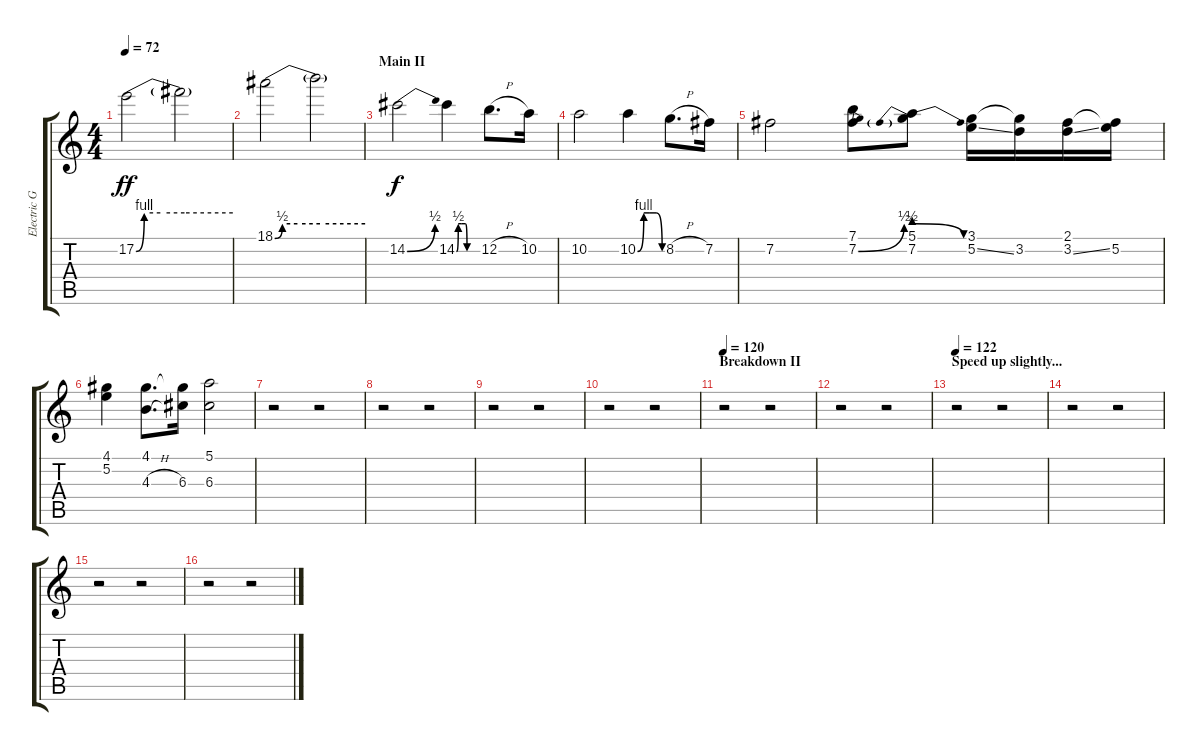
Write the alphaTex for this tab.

\track ("Electric Guitar" "Electric G") {instrument distortionguitar}
\staff {score tabs}
\tuning (E4 B3 G3 D3 A2 E2) {hide}
\ts (4 4)
\tempo 72
\clef g2
\ks c
17.2{be (custom 0 0 5 4 15 4 30 4 60 4)}.2{dy ff} 17.2{t}.2 |
18.1{be (custom 0 0 5 2 15 2 30 2 60 2)}.2 18.1{t}.2 |
\section ("" "Main II")
14.2{be (bend 0 0 60 2)}.2{dy f} 14.2{be (custom 0 0 5 2 15 2 25 2 30 0 35 0 60 0)}.4 12.2{h}.8{d} 10.2.16 |
10.2.2 10.2{be (custom 0 0 15 4 30 4 45 4 60 0)}.4 8.2{h}.8{d} 7.2.16 |
7.2.2 (7.1 7.2{be (bend 0 0 60 2)}).8 (5.1 7.2{be (prebendrelease 0 2 60 0)}).8 (3.1 5.2{ss}).16 (3.1{t} 3.2).16 (2.1 3.2{ss}).16 (2.1{t} 5.2).16 |
(4.1 5.2).4 (4.1 4.3{h}).8{d} (4.1{t} 6.3).16 (5.1 6.3).2 |
r.2 r.2 |
r.2 r.2 |
r.2 r.2 |
r.2 r.2 |
\section ("" "Breakdown II")
\tempo 120
r.2 r.2 |
r.2 r.2 |
\section ("" "Speed up slightly...")
\tempo 122
r.2 r.2 |
r.2 r.2 |
r.2 r.2 |
r.2 r.2
